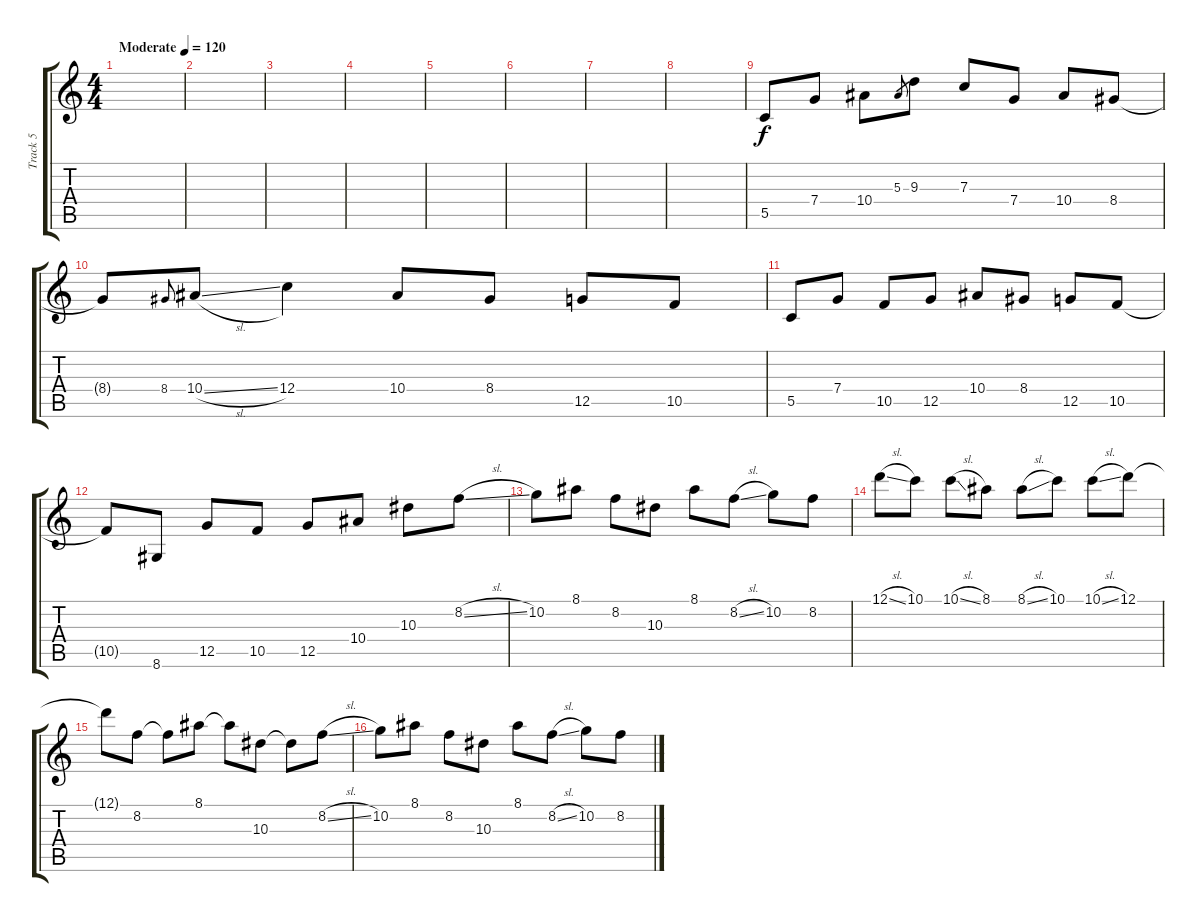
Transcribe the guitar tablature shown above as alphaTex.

\track ("Track 5" "Track 5") {instrument distortionguitar}
\staff {score tabs}
\tuning (D4 A3 F3 C3 G2 C2) {hide}
\ts (4 4)
\tempo (120 "Moderate")
\clef g2
\ks c
|
|
|
|
|
|
|
|
5.5.8 7.4.8 10.4.8 5.3.8{gr} 9.3.8 7.3.8 7.4.8 10.4.8 8.4.8 |
8.4{t}.8 8.4.8{gr onbeat} 10.4{sl}.8 12.4.4 10.4.8 8.4.8 12.5.8 10.5.8 |
5.5.8 7.4.8 10.5.8 12.5.8 10.4.8 8.4.8 12.5.8 10.5.8 |
10.5{t}.8 8.6.8 12.5.8 10.5.8 12.5.8 10.4.8 10.3.8 8.2{sl}.8 |
10.2.8 8.1.8 8.2.8 10.3.8 8.1.8 8.2{sl}.8 10.2.8 8.2.8 |
12.1{sl}.8 10.1.8 10.1{sl}.8 8.1.8 8.1{sl}.8 10.1.8 10.1{sl}.8 12.1.8 |
12.1{t}.8 8.2.8 8.2{t}.8 8.1.8 8.1{t}.8 10.3.8 10.3{t}.8 8.2{sl}.8 |
10.2.8 8.1.8 8.2.8 10.3.8 8.1.8 8.2{sl}.8 10.2.8 8.2.8
